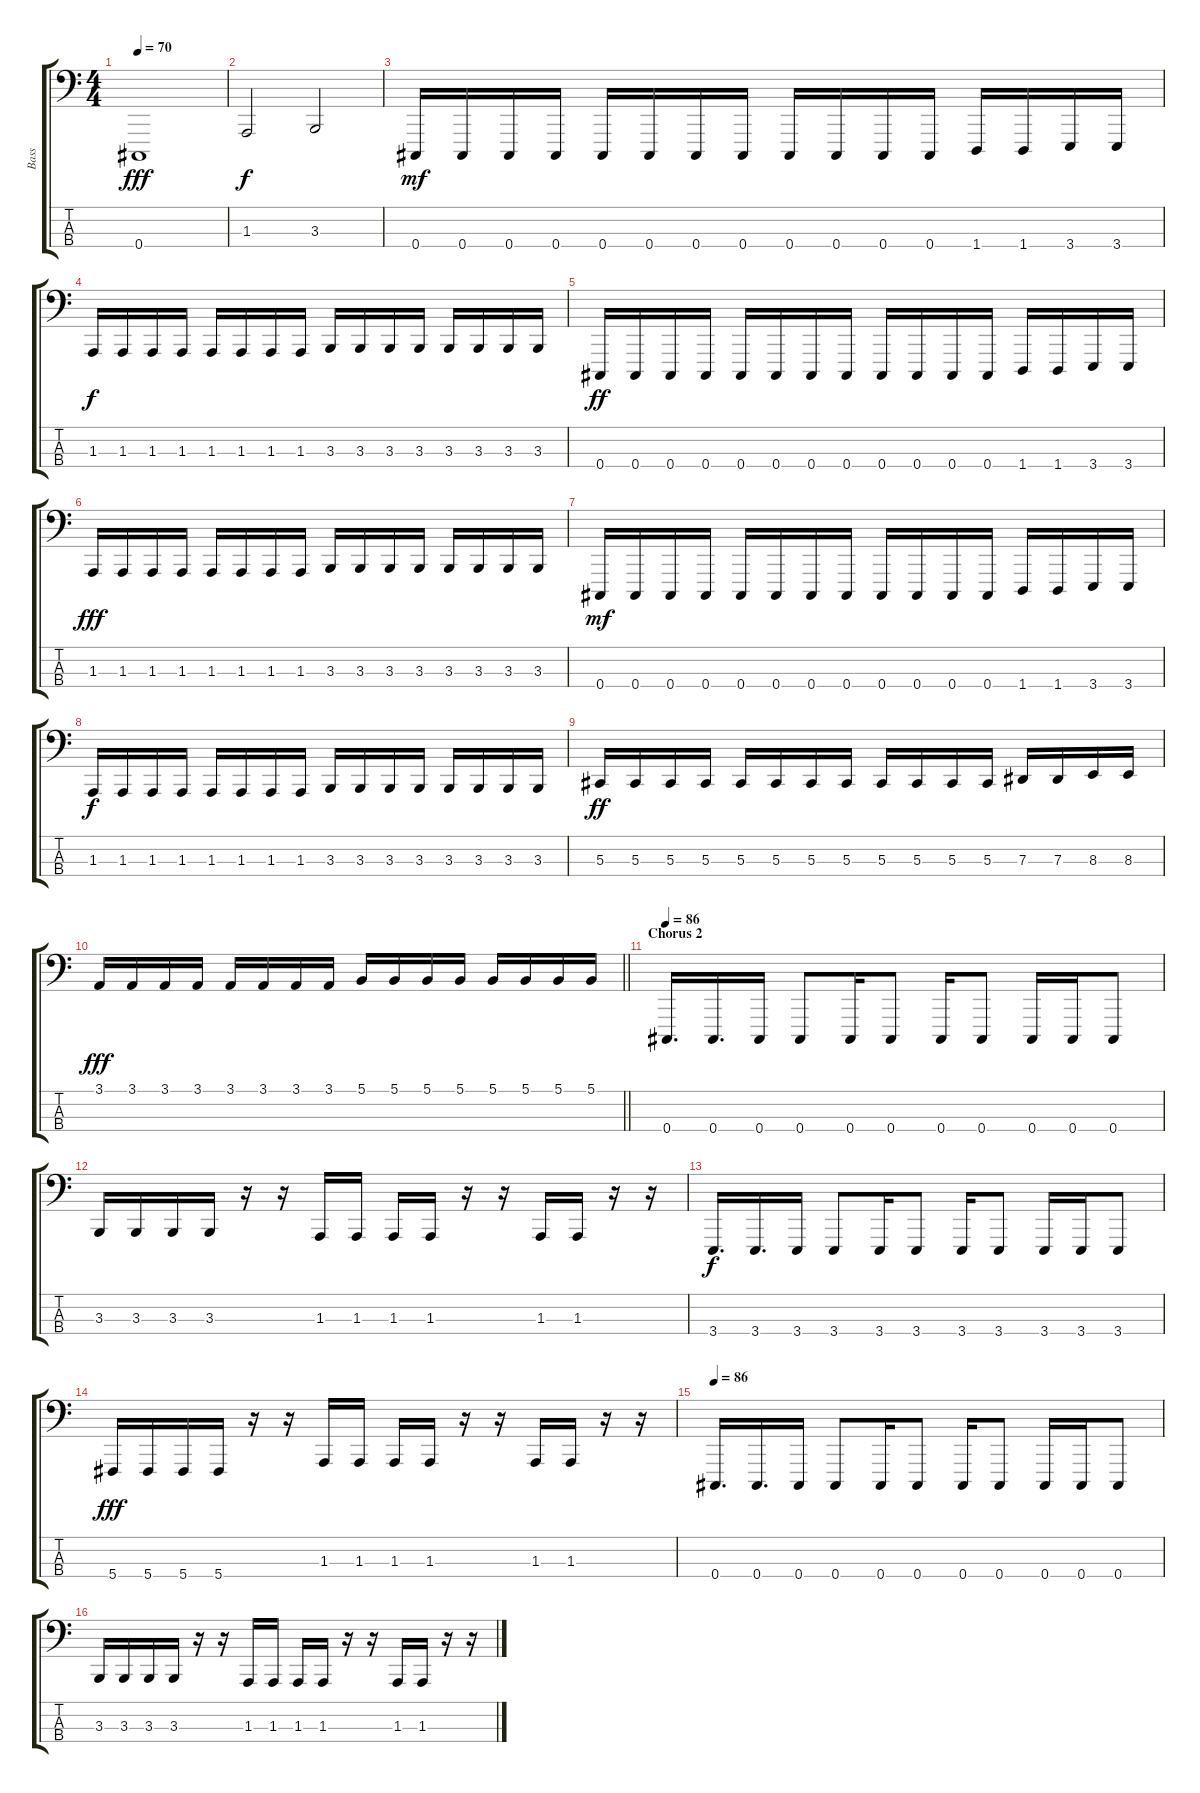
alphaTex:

\track ("Bass" "Bass") {instrument altosax}
\staff {score tabs}
\tuning (Gb2 Db2 Ab1 Db1) {hide}
\ts (4 4)
\tempo 70
\clef f4
\ks c
0.4.1{dy fff} |
1.3.2{dy f} 3.3.2 |
0.4.16{dy mf} 0.4.16 0.4.16 0.4.16 0.4.16 0.4.16 0.4.16 0.4.16 0.4.16 0.4.16 0.4.16 0.4.16 1.4.16 1.4.16 3.4.16 3.4.16 |
1.3.16{dy f} 1.3.16 1.3.16 1.3.16 1.3.16 1.3.16 1.3.16 1.3.16 3.3.16 3.3.16 3.3.16 3.3.16 3.3.16 3.3.16 3.3.16 3.3.16 |
0.4.16{dy ff} 0.4.16 0.4.16 0.4.16 0.4.16 0.4.16 0.4.16 0.4.16 0.4.16 0.4.16 0.4.16 0.4.16 1.4.16 1.4.16 3.4.16 3.4.16 |
1.3.16{dy fff} 1.3.16 1.3.16 1.3.16 1.3.16 1.3.16 1.3.16 1.3.16 3.3.16 3.3.16 3.3.16 3.3.16 3.3.16 3.3.16 3.3.16 3.3.16 |
0.4.16{dy mf} 0.4.16 0.4.16 0.4.16 0.4.16 0.4.16 0.4.16 0.4.16 0.4.16 0.4.16 0.4.16 0.4.16 1.4.16 1.4.16 3.4.16 3.4.16 |
1.3.16{dy f} 1.3.16 1.3.16 1.3.16 1.3.16 1.3.16 1.3.16 1.3.16 3.3.16 3.3.16 3.3.16 3.3.16 3.3.16 3.3.16 3.3.16 3.3.16 |
5.3.16{dy ff} 5.3.16 5.3.16 5.3.16 5.3.16 5.3.16 5.3.16 5.3.16 5.3.16 5.3.16 5.3.16 5.3.16 7.3.16 7.3.16 8.3.16 8.3.16 |
\barLineRight lightlight
3.1.16{dy fff} 3.1.16 3.1.16 3.1.16 3.1.16 3.1.16 3.1.16 3.1.16 5.1.16 5.1.16 5.1.16 5.1.16 5.1.16 5.1.16 5.1.16 5.1.16 |
\section ("" "Chorus 2")
\tempo 86
0.4.16{d} 0.4.16{d} 0.4.16 0.4.8 0.4.16 0.4.8 0.4.16 0.4.8 0.4.16 0.4.16 0.4.8 |
3.3.16 3.3.16 3.3.16 3.3.16 r.16 r.16 1.3.16 1.3.16 1.3.16 1.3.16 r.16 r.16 1.3.16 1.3.16 r.16 r.16 |
3.4.16{d dy f} 3.4.16{d} 3.4.16 3.4.8 3.4.16 3.4.8 3.4.16 3.4.8 3.4.16 3.4.16 3.4.8 |
5.4.16{dy fff} 5.4.16 5.4.16 5.4.16 r.16 r.16 1.3.16 1.3.16 1.3.16 1.3.16 r.16 r.16 1.3.16 1.3.16 r.16 r.16 |
\tempo 86
0.4.16{d} 0.4.16{d} 0.4.16 0.4.8 0.4.16 0.4.8 0.4.16 0.4.8 0.4.16 0.4.16 0.4.8 |
3.3.16 3.3.16 3.3.16 3.3.16 r.16 r.16 1.3.16 1.3.16 1.3.16 1.3.16 r.16 r.16 1.3.16 1.3.16 r.16 r.16
